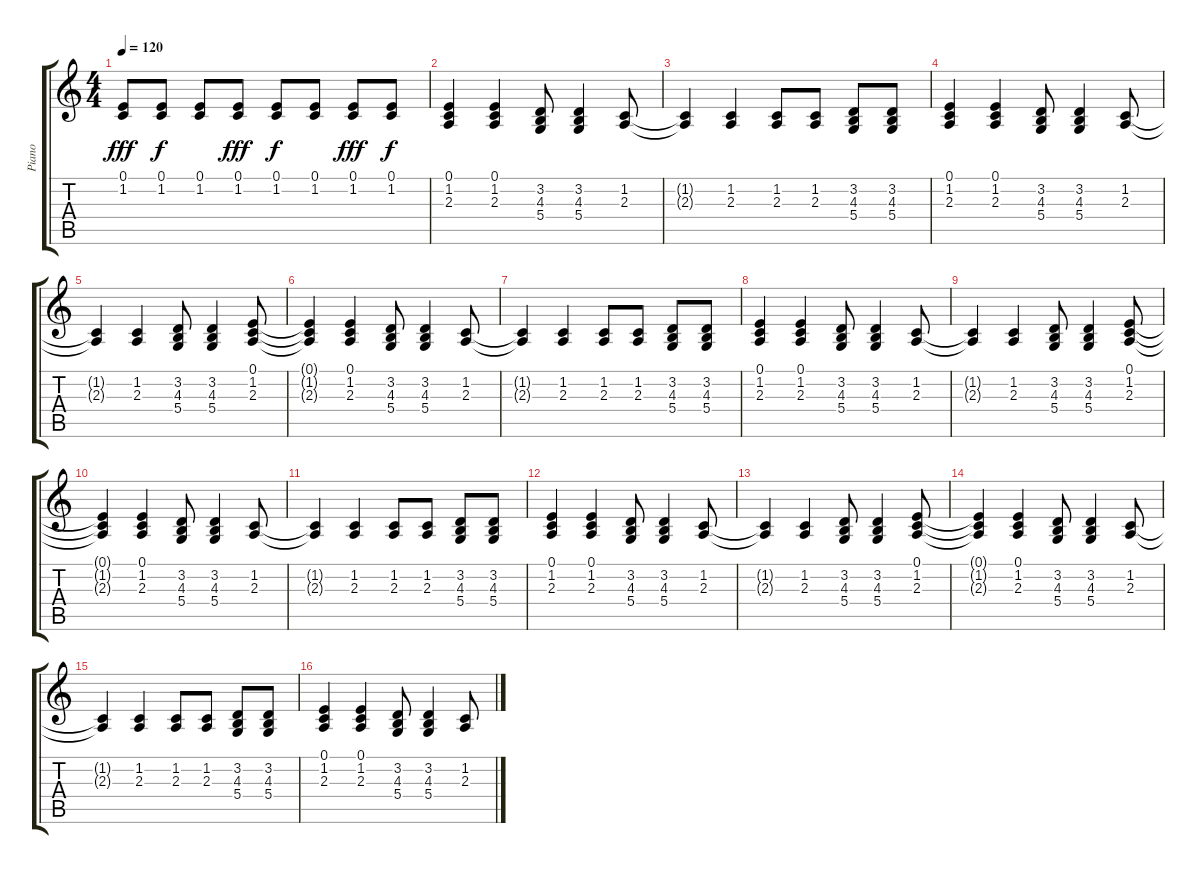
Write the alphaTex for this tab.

\track ("Piano" "Piano") {instrument brightacousticpiano}
\staff {score tabs}
\tuning (E4 B3 G3 D3 A2 E2) {hide}
\ts (4 4)
\tempo 120
\clef g2
\ks c
(0.1 1.2).8{dy fff} (0.1 1.2).8{dy f} (0.1 1.2).8 (0.1 1.2).8{dy fff} (0.1 1.2).8{dy f} (0.1 1.2).8 (0.1 1.2).8{dy fff} (0.1 1.2).8{dy f} |
(0.1 1.2 2.3).4 (0.1 1.2 2.3).4 (3.2 4.3 5.4).8 (3.2 4.3 5.4).4 (1.2 2.3).8 |
(1.2{t} 2.3{t}).4 (1.2 2.3).4 (1.2 2.3).8 (1.2 2.3).8 (3.2 4.3 5.4).8 (3.2 4.3 5.4).8 |
(0.1 1.2 2.3).4 (0.1 1.2 2.3).4 (3.2 4.3 5.4).8 (3.2 4.3 5.4).4 (1.2 2.3).8 |
(1.2{t} 2.3{t}).4 (1.2 2.3).4 (3.2 4.3 5.4).8 (3.2 4.3 5.4).4 (0.1 1.2 2.3).8 |
(0.1{t} 1.2{t} 2.3{t}).4 (0.1 1.2 2.3).4 (3.2 4.3 5.4).8 (3.2 4.3 5.4).4 (1.2 2.3).8 |
(1.2{t} 2.3{t}).4 (1.2 2.3).4 (1.2 2.3).8 (1.2 2.3).8 (3.2 4.3 5.4).8 (3.2 4.3 5.4).8 |
(0.1 1.2 2.3).4 (0.1 1.2 2.3).4 (3.2 4.3 5.4).8 (3.2 4.3 5.4).4 (1.2 2.3).8 |
(1.2{t} 2.3{t}).4 (1.2 2.3).4 (3.2 4.3 5.4).8 (3.2 4.3 5.4).4 (0.1 1.2 2.3).8 |
(0.1{t} 1.2{t} 2.3{t}).4 (0.1 1.2 2.3).4 (3.2 4.3 5.4).8 (3.2 4.3 5.4).4 (1.2 2.3).8 |
(1.2{t} 2.3{t}).4 (1.2 2.3).4 (1.2 2.3).8 (1.2 2.3).8 (3.2 4.3 5.4).8 (3.2 4.3 5.4).8 |
(0.1 1.2 2.3).4 (0.1 1.2 2.3).4 (3.2 4.3 5.4).8 (3.2 4.3 5.4).4 (1.2 2.3).8 |
(1.2{t} 2.3{t}).4 (1.2 2.3).4 (3.2 4.3 5.4).8 (3.2 4.3 5.4).4 (0.1 1.2 2.3).8 |
(0.1{t} 1.2{t} 2.3{t}).4 (0.1 1.2 2.3).4 (3.2 4.3 5.4).8 (3.2 4.3 5.4).4 (1.2 2.3).8 |
(1.2{t} 2.3{t}).4 (1.2 2.3).4 (1.2 2.3).8 (1.2 2.3).8 (3.2 4.3 5.4).8 (3.2 4.3 5.4).8 |
(0.1 1.2 2.3).4 (0.1 1.2 2.3).4 (3.2 4.3 5.4).8 (3.2 4.3 5.4).4 (1.2 2.3).8
